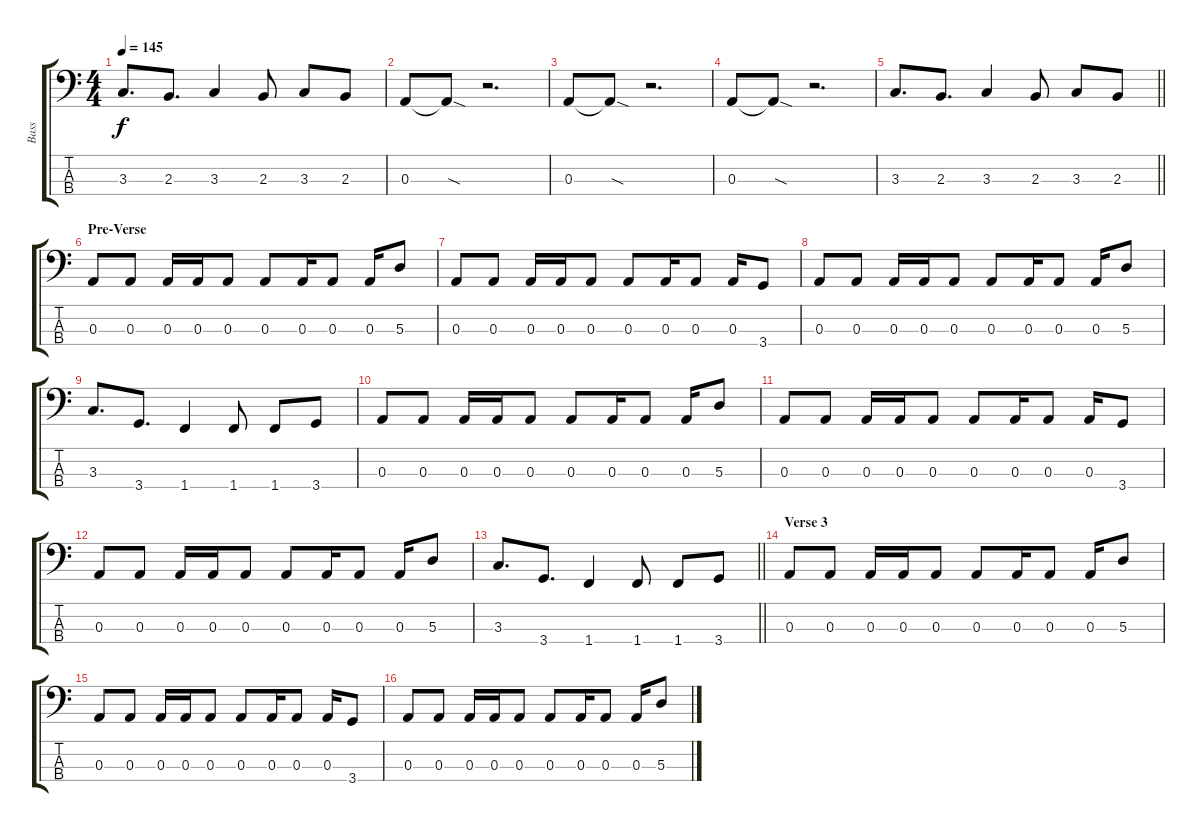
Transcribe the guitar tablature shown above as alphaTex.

\track ("Bass" "Bass") {instrument electricbassfinger}
\staff {score tabs}
\tuning (G2 D2 A1 E1) {hide}
\ts (4 4)
\tempo 145
\clef f4
\ks c
3.3.8{d dy f} 2.3.8{d} 3.3.4 2.3.8 3.3.8 2.3.8 |
0.3.8 0.3{sod t}.8 r.2{d} |
0.3.8 0.3{sod t}.8 r.2{d} |
0.3.8 0.3{sod t}.8 r.2{d} |
\barLineRight lightlight
3.3.8{d} 2.3.8{d} 3.3.4 2.3.8 3.3.8 2.3.8 |
\section ("" "Pre-Verse")
0.3.8 0.3.8 0.3.16 0.3.16 0.3.8 0.3.8 0.3.16 0.3.8 0.3.16 5.3.8 |
0.3.8 0.3.8 0.3.16 0.3.16 0.3.8 0.3.8 0.3.16 0.3.8 0.3.16 3.4.8 |
0.3.8 0.3.8 0.3.16 0.3.16 0.3.8 0.3.8 0.3.16 0.3.8 0.3.16 5.3.8 |
3.3.8{d} 3.4.8{d} 1.4.4 1.4.8 1.4.8 3.4.8 |
0.3.8 0.3.8 0.3.16 0.3.16 0.3.8 0.3.8 0.3.16 0.3.8 0.3.16 5.3.8 |
0.3.8 0.3.8 0.3.16 0.3.16 0.3.8 0.3.8 0.3.16 0.3.8 0.3.16 3.4.8 |
0.3.8 0.3.8 0.3.16 0.3.16 0.3.8 0.3.8 0.3.16 0.3.8 0.3.16 5.3.8 |
\barLineRight lightlight
3.3.8{d} 3.4.8{d} 1.4.4 1.4.8 1.4.8 3.4.8 |
\section ("" "Verse 3")
0.3.8 0.3.8 0.3.16 0.3.16 0.3.8 0.3.8 0.3.16 0.3.8 0.3.16 5.3.8 |
0.3.8 0.3.8 0.3.16 0.3.16 0.3.8 0.3.8 0.3.16 0.3.8 0.3.16 3.4.8 |
0.3.8 0.3.8 0.3.16 0.3.16 0.3.8 0.3.8 0.3.16 0.3.8 0.3.16 5.3.8
